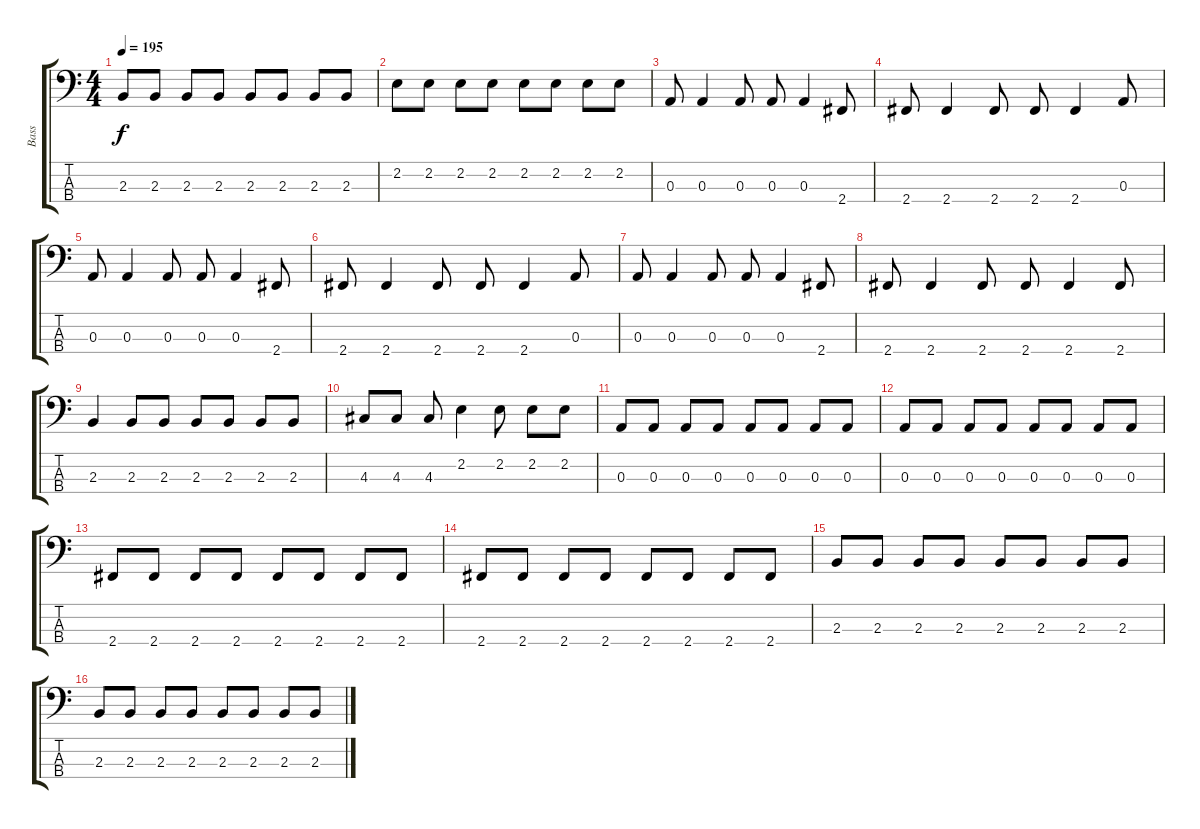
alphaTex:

\track ("Bass" "Bass") {instrument electricbasspick}
\staff {score tabs}
\tuning (G2 D2 A1 E1) {hide}
\ts (4 4)
\tempo 195
\clef f4
\ks c
2.3.8{dy f} 2.3.8 2.3.8 2.3.8 2.3.8 2.3.8 2.3.8 2.3.8 |
2.2.8 2.2.8 2.2.8 2.2.8 2.2.8 2.2.8 2.2.8 2.2.8 |
0.3.8 0.3.4 0.3.8 0.3.8 0.3.4 2.4.8 |
2.4.8 2.4.4 2.4.8 2.4.8 2.4.4 0.3.8 |
0.3.8 0.3.4 0.3.8 0.3.8 0.3.4 2.4.8 |
2.4.8 2.4.4 2.4.8 2.4.8 2.4.4 0.3.8 |
0.3.8 0.3.4 0.3.8 0.3.8 0.3.4 2.4.8 |
2.4.8 2.4.4 2.4.8 2.4.8 2.4.4 2.4.8 |
2.3.4 2.3.8 2.3.8 2.3.8 2.3.8 2.3.8 2.3.8 |
4.3.8 4.3.8 4.3.8 2.2.4 2.2.8 2.2.8 2.2.8 |
0.3.8 0.3.8 0.3.8 0.3.8 0.3.8 0.3.8 0.3.8 0.3.8 |
0.3.8 0.3.8 0.3.8 0.3.8 0.3.8 0.3.8 0.3.8 0.3.8 |
2.4.8 2.4.8 2.4.8 2.4.8 2.4.8 2.4.8 2.4.8 2.4.8 |
2.4.8 2.4.8 2.4.8 2.4.8 2.4.8 2.4.8 2.4.8 2.4.8 |
2.3.8 2.3.8 2.3.8 2.3.8 2.3.8 2.3.8 2.3.8 2.3.8 |
2.3.8 2.3.8 2.3.8 2.3.8 2.3.8 2.3.8 2.3.8 2.3.8
